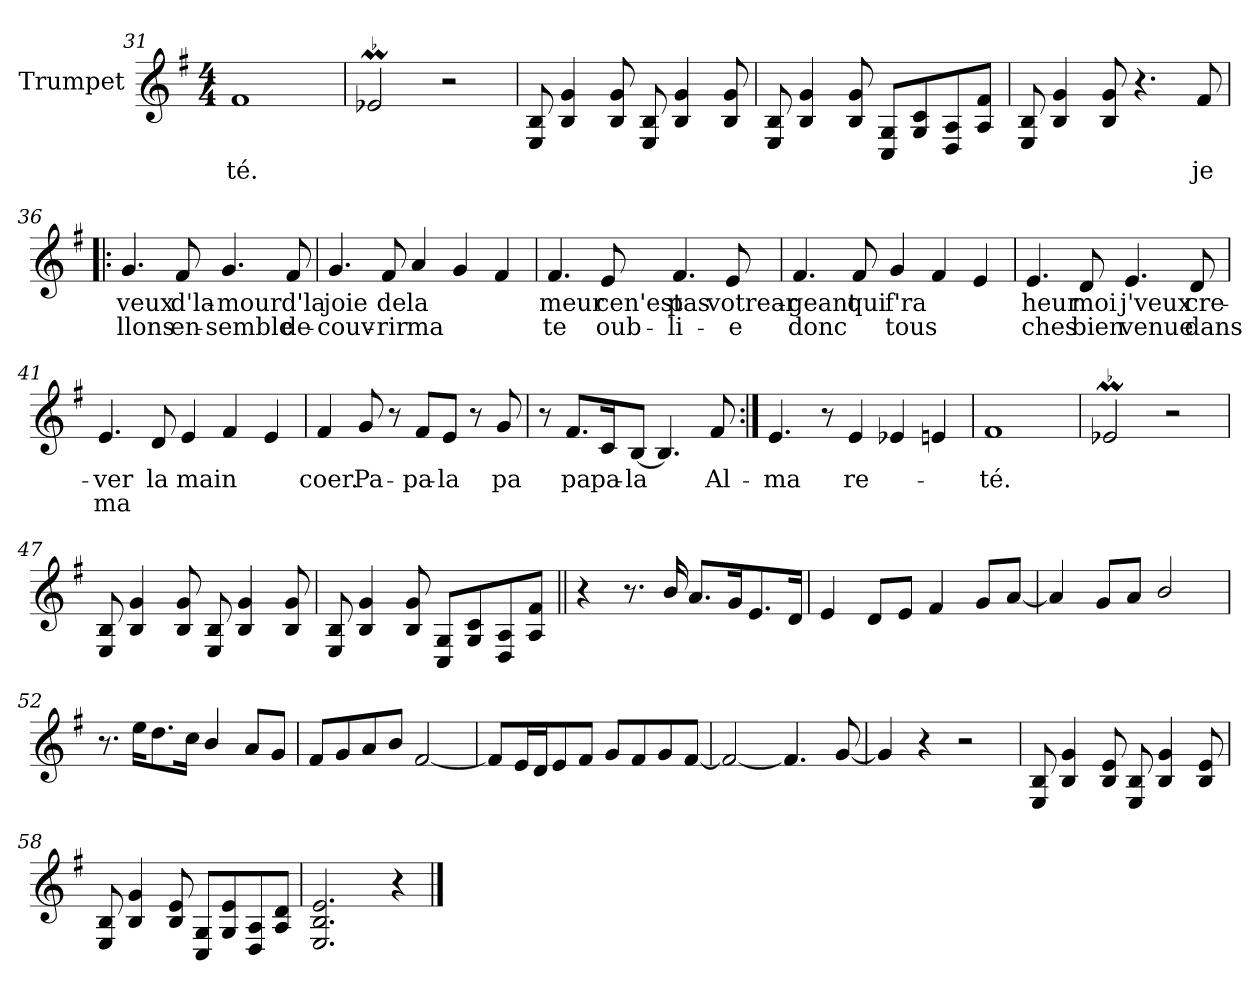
**kern	**text	**text
*part1	*part1	*part1
*staff1	*staff1	*staff1
*I"Trumpet	*	*
*I'Tpt	*	*
*clefG2	*	*
*ITrd1c2	*	*
*k[b-]	*	*
*F:	*	*
*M4/4	*	*
=31	=31	=31
1e	-té.	.
=32	=32	=32
2d-XM/	.	.
2r	.	.
=33	=33	=33
8D/ 8A/	.	.
4A/ 4f/	.	.
8A/ 8f/	.	.
8D/ 8A/	.	.
4A/ 4f/	.	.
8A/ 8f/	.	.
=34	=34	=34
8D/ 8A/	.	.
4A/ 4f/	.	.
8A/ 8f/	.	.
8BB-/ 8F/L	.	.
8F/ 8B-/	.	.
8C/ 8G/	.	.
8G/ 8e/J	.	.
=35	=35	=35
8D/ 8A/	.	.
4A/ 4f/	.	.
8A/ 8f/	.	.
4.r	.	.
8e/	je	.
!!LO:LB:g=z
=36!|:	=36!|:	=36!|:
4.f/	veux	llons
8e/	d'la-	en-
4.f/	-mour	-semble
8e/	d'la	de-
=37	=37	=37
4.f/	joie	-couv-
8e/	de	-rir
4g/	la	ma
4f/	.	.
4e/	.	.
=38	=38	=38
4.e/	-meur	-te
8d/	cen'est	oub-
4.e/	pas	-li-
8d/	votrear-	-e
=39	=39	=39
4.e/	-geant	donc
8e/	qui	.
4f/	f'ra	tous
4e/	.	.
4d/	.	.
!!LO:LB:g=z
=40	=40	=40
4.d/	-heur	-ches
8c/	moi	bien
4.d/	j'veux	venue
8c/	cre-	dans
=41	=41	=41
4.d/	-ver	ma
8c/	la	.
4d/	main	.
4e/	.	.
4d/	.	.
=42	=42	=42
4e/	coer.	.
8f/	Pa-	.
8r	.	.
8e/L	-pa-	.
8d/J	-la	.
8r	.	.
8f/	pa	.
=43	=43	=43
8r	.	.
8.e/L	pa	.
16B-/K	pa-	.
[8A/J	-la	.
4.A/]	.	.
8e/	Al-	.
!!LO:LB:g=z
=44:|!	=44:|!	=44:|!
4.d/	-ma	.
8r	.	.
4d/	re-	.
4d-X/	.	.
4dn/	.	.
=45	=45	=45
1e	-té.	.
=46	=46	=46
2d-XM/	.	.
2r	.	.
!!LO:LB:g=z
=47	=47	=47
8D/ 8A/	.	.
4A/ 4f/	.	.
8A/ 8f/	.	.
8D/ 8A/	.	.
4A/ 4f/	.	.
8A/ 8f/	.	.
=48	=48	=48
8D/ 8A/	.	.
4A/ 4f/	.	.
8A/ 8f/	.	.
8BB-/ 8F/L	.	.
8F/ 8B-/	.	.
8C/ 8G/	.	.
8G/ 8e/J	.	.
=49||	=49||	=49||
4r	.	.
8.r	.	.
16a/	.	.
8.g/L	.	.
16f/K	.	.
8.d/	.	.
16c/Jk	.	.
=50	=50	=50
4d/	.	.
8c/L	.	.
8d/J	.	.
4e/	.	.
8f/L	.	.
[8g/J	.	.
!!LO:LB:g=z
=51	=51	=51
4g/]	.	.
8f/L	.	.
8g/J	.	.
2a/	.	.
=52	=52	=52
8.r	.	.
16dd\KL	.	.
8.cc\	.	.
16b-\Jk	.	.
4a/	.	.
8g/L	.	.
8f/J	.	.
=53	=53	=53
8e/L	.	.
8f/	.	.
8g/	.	.
8a/J	.	.
[2e/	.	.
=54	=54	=54
8e/L]	.	.
16d/L	.	.
16c/J	.	.
8d/	.	.
8e/J	.	.
8f/L	.	.
8e/	.	.
8f/	.	.
[8e/J	.	.
=55	=55	=55
2e/_	.	.
4.e/]	.	.
[8f/	.	.
!!LO:LB:g=z
=56	=56	=56
4f/]	.	.
4r	.	.
2r	.	.
=57	=57	=57
8D/ 8A/	.	.
4A/ 4f/	.	.
8A/ 8d/	.	.
8D/ 8A/	.	.
4A/ 4f/	.	.
8A/ 8d/	.	.
=58	=58	=58
8D/ 8A/	.	.
4A/ 4f/	.	.
8A/ 8d/	.	.
8BB-/ 8F/L	.	.
8F/ 8d/	.	.
8C/ 8G/	.	.
8G/ 8c/J	.	.
=59	=59	=59
2.D/ 2.A/ 2.d/	.	.
4r	.	.
==	==	==
*-	*-	*-
